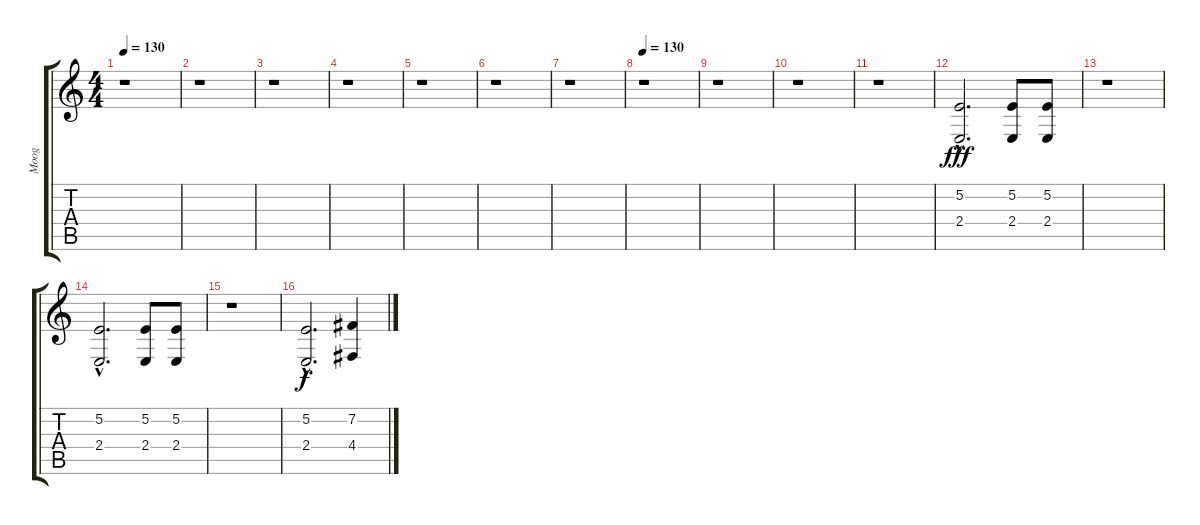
\track ("Moog" "Moog") {instrument pad3polysynth}
\staff {score tabs}
\tuning (E4 B3 G3 D3 A2 E2) {hide}
\ts (4 4)
\tempo 130
\clef g2
\ks c
r.1{dy f} |
r.1 |
r.1 |
r.1 |
r.1 |
r.1 |
r.1 |
\tempo 130
r.1 |
r.1 |
r.1 |
r.1 |
(5.2{hac} 2.4{hac}).2{d dy fff volume 12 instrument pad3polysynth} (5.2 2.4).8 (5.2 2.4).8 |
r.1 |
(5.2{hac} 2.4{hac}).2{d} (5.2 2.4).8 (5.2 2.4).8 |
r.1 |
(5.2{hac} 2.4{hac}).2{d dy f} (7.2 4.4).4
